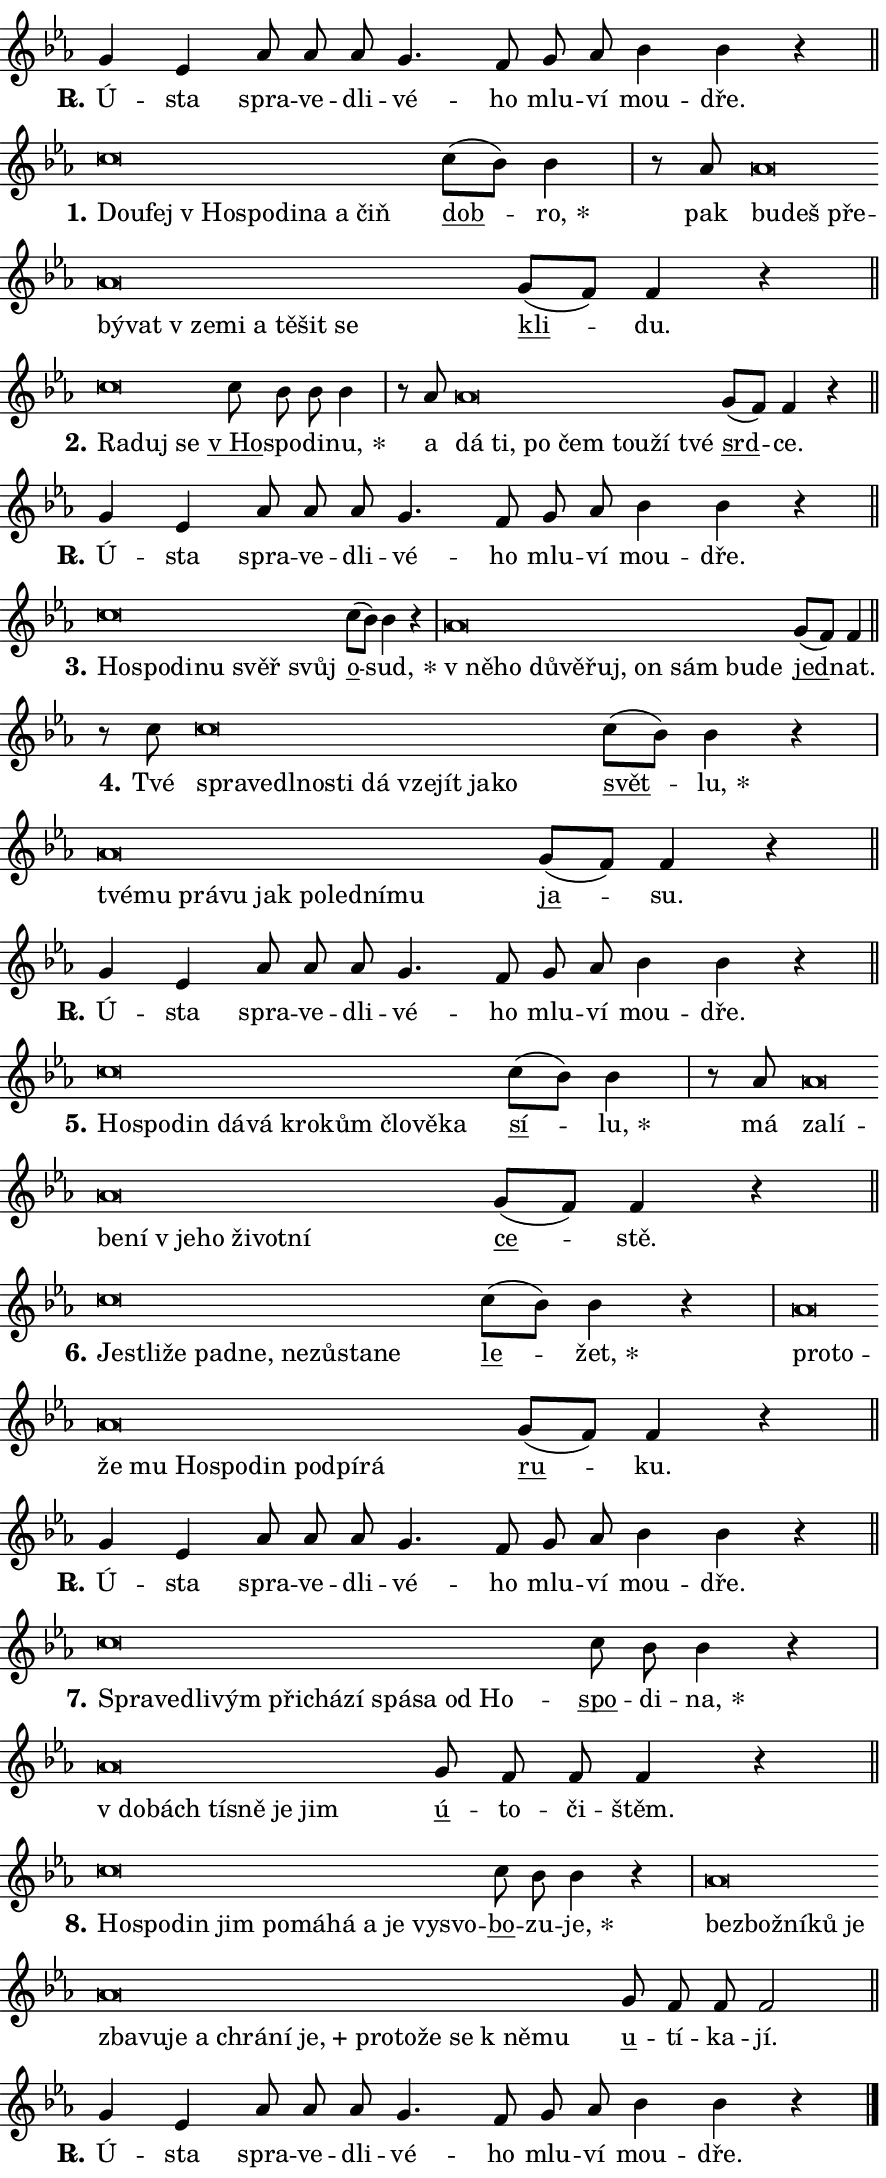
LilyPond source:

\version "2.24.0"
\header { tagline = "" }
\paper {
  indent = 0\cm
  top-margin = 0\cm
  right-margin = 0.13\cm % to fit lyric hyphens
  bottom-margin = 0\cm
  left-margin = 0\cm
  paper-width = 15\cm
  page-breaking = #ly:one-page-breaking
  system-system-spacing.basic-distance = #11
  score-system-spacing.basic-distance = #11
  ragged-last = ##f
}


%% Author: Thomas Morley
%% https://lists.gnu.org/archive/html/lilypond-user/2020-05/msg00002.html
#(define (line-position grob)
"Returns position of @var[grob} in current system:
   @code{'start}, if at first time-step
   @code{'end}, if at last time-step
   @code{'middle} otherwise
"
  (let* ((col (ly:item-get-column grob))
         (ln (ly:grob-object col 'left-neighbor))
         (rn (ly:grob-object col 'right-neighbor))
         (col-to-check-left (if (ly:grob? ln) ln col))
         (col-to-check-right (if (ly:grob? rn) rn col))
         (break-dir-left
           (and
             (ly:grob-property col-to-check-left 'non-musical #f)
             (ly:item-break-dir col-to-check-left)))
         (break-dir-right
           (and
             (ly:grob-property col-to-check-right 'non-musical #f)
             (ly:item-break-dir col-to-check-right))))
        (cond ((eqv? 1 break-dir-left) 'start)
              ((eqv? -1 break-dir-right) 'end)
              (else 'middle))))

#(define (tranparent-at-line-position vctor)
  (lambda (grob)
  "Relying on @code{line-position} select the relevant enry from @var{vctor}.
Used to determine transparency,"
    (case (line-position grob)
      ((end) (not (vector-ref vctor 0)))
      ((middle) (not (vector-ref vctor 1)))
      ((start) (not (vector-ref vctor 2))))))

noteHeadBreakVisibility =
#(define-music-function (break-visibility)(vector?)
"Makes @code{NoteHead}s transparent relying on @var{break-visibility}"
#{
  \override NoteHead.transparent =
    #(tranparent-at-line-position break-visibility)
#})

#(define delete-ledgers-for-transparent-note-heads
  (lambda (grob)
    "Reads whether a @code{NoteHead} is transparent.
If so this @code{NoteHead} is removed from @code{'note-heads} from
@var{grob}, which is supposed to be @code{LedgerLineSpanner}.
As a result ledgers are not printed for this @code{NoteHead}"
    (let* ((nhds-array (ly:grob-object grob 'note-heads))
           (nhds-list
             (if (ly:grob-array? nhds-array)
                 (ly:grob-array->list nhds-array)
                 '()))
           ;; Relies on the transparent-property being done before
           ;; Staff.LedgerLineSpanner.after-line-breaking is executed.
           ;; This is fragile ...
           (to-keep
             (remove
               (lambda (nhd)
                 (ly:grob-property nhd 'transparent #f))
               nhds-list)))
      ;; TODO find a better method to iterate over grob-arrays, similiar
      ;; to filter/remove etc for lists
      ;; For now rebuilt from scratch
      (set! (ly:grob-object grob 'note-heads)  '())
      (for-each
        (lambda (nhd)
          (ly:pointer-group-interface::add-grob grob 'note-heads nhd))
        to-keep))))

squashNotes = {
  \override NoteHead.X-extent = #'(-0.2 . 0.2)
  \override NoteHead.Y-extent = #'(-0.75 . 0)
  \override NoteHead.stencil =
    #(lambda (grob)
       (let ((pos (ly:grob-property grob 'staff-position)))
         (begin
           (if (< pos -7) (display "ERROR: Lower brevis then expected\n") (display ""))
           (if (<= pos -6) ly:text-interface::print ly:note-head::print))))
}
unSquashNotes = {
  \revert NoteHead.X-extent
  \revert NoteHead.Y-extent
  \revert NoteHead.stencil
}

hideNotes = \noteHeadBreakVisibility #begin-of-line-visible
unHideNotes = \noteHeadBreakVisibility #all-visible

% work-around for resetting accidentals
% https://lilypond.org/doc/v2.23/Documentation/notation/displaying-rhythms#unmetered-music
cadenzaMeasure = {
  \cadenzaOff
  \partial 1024 s1024
  \cadenzaOn
}

#(define-markup-command (accent layout props text) (markup?)
  "Underline accented syllable"
  (interpret-markup layout props
    #{\markup \override #'(offset . 4.3) \underline { #text }#}))

responsum = \markup \concat {
  "R" \hspace #-1.05 \path #0.1 #'((moveto 0 0.07) (lineto 0.9 0.8)) \hspace #0.05 "."
}

spaceSize = #0.6828661417322834 % exact space size for TeX Gyre Schola

\layout {
  \context {
    \Staff
    \remove "Time_signature_engraver"
    \override LedgerLineSpanner.after-line-breaking = #delete-ledgers-for-transparent-note-heads
  }
  \context {
    \Lyrics {
      \override LyricSpace.minimum-distance = \spaceSize
      \override LyricText.font-name = #"TeX Gyre Schola"
      \override LyricText.font-size = 1
      \override StanzaNumber.font-name = #"TeX Gyre Schola Bold"
      \override StanzaNumber.font-size = 1
    }
  }
  \context {
    \Score 
    \override NoteHead.text =
      #(lambda (grob) 
        (let ((pos (ly:grob-property grob 'staff-position)))
          #{\markup {
            \combine
              \halign #-0.55 \raise #(if (= pos -6) 0 0.5) \override #'(thickness . 2) \draw-line #'(3.2 . 0)
              \musicglyph "noteheads.sM1"
          }#}))
  }
}

% magnetic-lyrics.ily
%
%   written by
%     Jean Abou Samra <jean@abou-samra.fr>
%     Werner Lemberg <wl@gnu.org>
%
%   adapted by
%     Jiri Hon <jiri.hon@gmail.com>
%
% Version 2022-Apr-15

% https://www.mail-archive.com/lilypond-user@gnu.org/msg149350.html

#(define (Left_hyphen_pointer_engraver context)
   "Collect syllable-hyphen-syllable occurrences in lyrics and store
them in properties.  This engraver only looks to the left.  For
example, if the lyrics input is @code{foo -- bar}, it does the
following.

@itemize @bullet
@item
Set the @code{text} property of the @code{LyricHyphen} grob between
@q{foo} and @q{bar} to @code{foo}.

@item
Set the @code{left-hyphen} property of the @code{LyricText} grob with
text @q{foo} to the @code{LyricHyphen} grob between @q{foo} and
@q{bar}.
@end itemize

Use this auxiliary engraver in combination with the
@code{lyric-@/text::@/apply-@/magnetic-@/offset!} hook."
   (let ((hyphen #f)
         (text #f))
     (make-engraver
      (acknowledgers
       ((lyric-syllable-interface engraver grob source-engraver)
        (set! text grob)))
      (end-acknowledgers
       ((lyric-hyphen-interface engraver grob source-engraver)
        ;(when (not (grob::has-interface grob 'lyric-space-interface))
          (set! hyphen grob)));)
      ((stop-translation-timestep engraver)
       (when (and text hyphen)
         (ly:grob-set-object! text 'left-hyphen hyphen))
       (set! text #f)
       (set! hyphen #f)))))

#(define (lyric-text::apply-magnetic-offset! grob)
   "If the space between two syllables is less than the value in
property @code{LyricText@/.details@/.squash-threshold}, move the right
syllable to the left so that it gets concatenated with the left
syllable.

Use this function as a hook for
@code{LyricText@/.after-@/line-@/breaking} if the
@code{Left_@/hyphen_@/pointer_@/engraver} is active."
   (let ((hyphen (ly:grob-object grob 'left-hyphen #f)))
     (when hyphen
       (let ((left-text (ly:spanner-bound hyphen LEFT)))
         (when (grob::has-interface left-text 'lyric-syllable-interface)
           (let* ((common (ly:grob-common-refpoint grob left-text X))
                  (this-x-ext (ly:grob-extent grob common X))
                  (left-x-ext
                   (begin
                     ;; Trigger magnetism for left-text.
                     (ly:grob-property left-text 'after-line-breaking)
                     (ly:grob-extent left-text common X)))
                  ;; `delta` is the gap width between two syllables.
                  (delta (- (interval-start this-x-ext)
                            (interval-end left-x-ext)))
                  (details (ly:grob-property grob 'details))
                  (threshold (assoc-get 'squash-threshold details 0.2)))
             (when (< delta threshold)
               (let* (;; We have to manipulate the input text so that
                      ;; ligatures crossing syllable boundaries are not
                      ;; disabled.  For languages based on the Latin
                      ;; script this is essentially a beautification.
                      ;; However, for non-Western scripts it can be a
                      ;; necessity.
                      (lt (ly:grob-property left-text 'text))
                      (rt (ly:grob-property grob 'text))
                      (is-space (grob::has-interface hyphen 'lyric-space-interface))
                      (space (if is-space " " ""))
                      (extra-delta (if is-space spaceSize 0))
                      ;; Append new syllable.
                      (ltrt-space (if (and (string? lt) (string? rt))
                                (string-append lt space rt)
                                (make-concat-markup (list lt space rt))))
                      ;; Right-align `ltrt` to the right side.
                      (ltrt-space-markup (grob-interpret-markup
                               grob
                               (make-translate-markup
                                (cons (interval-length this-x-ext) 0)
                                (make-right-align-markup ltrt-space)))))
                 (begin
                   ;; Don't print `left-text`.
                   (ly:grob-set-property! left-text 'stencil #f)
                   ;; Set text and stencil (which holds all collected
                   ;; syllables so far) and shift it to the left.
                   (ly:grob-set-property! grob 'text ltrt-space)
                   (ly:grob-set-property! grob 'stencil ltrt-space-markup)
                   (ly:grob-translate-axis! grob (- (- delta extra-delta)) X))))))))))


#(define (lyric-hyphen::displace-bounds-first grob)
   ;; Make very sure this callback isn't triggered too early.
   (let ((left (ly:spanner-bound grob LEFT))
         (right (ly:spanner-bound grob RIGHT)))
     (ly:grob-property left 'after-line-breaking)
     (ly:grob-property right 'after-line-breaking)
     (ly:lyric-hyphen::print grob)))

squashThreshold = #0.4

\layout {
  \context {
    \Lyrics
    \consists #Left_hyphen_pointer_engraver
    \override LyricText.after-line-breaking =
      #lyric-text::apply-magnetic-offset!
    \override LyricHyphen.stencil = #lyric-hyphen::displace-bounds-first
    \override LyricText.details.squash-threshold = \squashThreshold
    \override LyricHyphen.minimum-distance = 0
    \override LyricHyphen.minimum-length = \squashThreshold
  }
}

squashText = \override LyricText.details.squash-threshold = 9999
unSquashText = \override LyricText.details.squash-threshold = \squashThreshold

leftText = \override LyricText.self-alignment-X = #LEFT
unLeftText = \revert LyricText.self-alignment-X

starOffset = #(lambda (grob) 
                (let ((x_offset (ly:self-alignment-interface::aligned-on-x-parent grob)))
                  (if (= x_offset 0) 0 (+ x_offset 1.2))))

star = #(define-music-function (syllable)(string?)
"Append star separator at the end of a syllable"
#{
  \once \override LyricText.X-offset = #starOffset
  \lyricmode { \markup {
    #syllable
    \override #'((font-name . "TeX Gyre Schola Bold")) \hspace #0.2 \lower #0.65 \larger "*"
  } }
#})

starAccent = #(define-music-function (syllable)(string?)
"Append star separator at the end of a syllable and make accent"
#{
  \once \override LyricText.X-offset = #starOffset
  \lyricmode { \markup {
    \accent #syllable
    \override #'((font-name . "TeX Gyre Schola Bold")) \hspace #0.2 \lower #0.65 \larger "*"
  } }
#})

breath = #(define-music-function (syllable)(string?)
"Append breathing indicator at the end of a syllable"
#{
  \lyricmode { \markup { #syllable "+" } }
#})

optionalBreath = #(define-music-function (syllable)(string?)
"Append optional breathing indicator at the end of a syllable"
#{
  \lyricmode { \markup { #syllable "(+)" } }
#})


\score {
    <<
        \new Voice = "melody" { \cadenzaOn \key es \major \relative { g'4 es as8 as as \bar "" g4. f8 \bar "" g as bes4 bes r \cadenzaMeasure \bar "||" \break } }
        \new Lyrics \lyricsto "melody" { \lyricmode { \set stanza = \responsum
Ú -- sta spra -- ve -- dli -- vé -- ho mlu -- ví mou -- dře. } }
    >>
    \layout {}
}

\score {
    <<
        \new Voice = "melody" { \cadenzaOn \key es \major \relative { \squashNotes c''\breve*1/16 \hideNotes \breve*1/16 \bar "" \breve*1/16 \bar "" \breve*1/16 \bar "" \breve*1/16 \bar "" \breve*1/16 \bar "" \breve*1/16 \breve*1/16 \bar "" \unHideNotes \unSquashNotes \bar "" c8[( bes)] bes4 \cadenzaMeasure \bar "|" r8 as8 \squashNotes as\breve*1/16 \hideNotes \breve*1/16 \bar "" \breve*1/16 \bar "" \breve*1/16 \bar "" \breve*1/16 \bar "" \breve*1/16 \bar "" \breve*1/16 \bar "" \breve*1/16 \bar "" \breve*1/16 \bar "" \breve*1/16 \breve*1/16 \bar "" \unHideNotes \unSquashNotes \bar "" g8[( f)] f4 r \cadenzaMeasure \bar "||" \break } }
        \new Lyrics \lyricsto "melody" { \lyricmode { \set stanza = "1."
\leftText Dou -- \squashText fej "v Ho" -- spo -- di -- na a čiň \unLeftText \unSquashText \markup \accent dob -- \star ro, pak \leftText bu -- \squashText deš pře -- bý -- vat "v ze" -- mi a tě -- šit se \unLeftText \unSquashText \markup \accent kli -- du. } }
    >>
    \layout {}
}

\score {
    <<
        \new Voice = "melody" { \cadenzaOn \key es \major \relative { \squashNotes c''\breve*1/16 \hideNotes \breve*1/16 \breve*1/16 \bar "" \unHideNotes \unSquashNotes \bar "" c8 bes bes bes4 \cadenzaMeasure \bar "|" r8 as8 \squashNotes as\breve*1/16 \hideNotes \breve*1/16 \bar "" \breve*1/16 \bar "" \breve*1/16 \bar "" \breve*1/16 \bar "" \breve*1/16 \breve*1/16 \bar "" \unHideNotes \unSquashNotes \bar "" g8[( f)] f4 r \cadenzaMeasure \bar "||" \break } }
        \new Lyrics \lyricsto "melody" { \lyricmode { \set stanza = "2."
\leftText Ra -- \squashText duj se \unLeftText \unSquashText \markup \accent "v Ho" -- spo -- di -- \star nu, a \leftText dá \squashText ti, po čem tou -- ží tvé \unLeftText \unSquashText \markup \accent srd -- ce. } }
    >>
    \layout {}
}

\score {
    <<
        \new Voice = "melody" { \cadenzaOn \key es \major \relative { g'4 es as8 as as \bar "" g4. f8 \bar "" g as bes4 bes r \cadenzaMeasure \bar "||" \break } }
        \new Lyrics \lyricsto "melody" { \lyricmode { \set stanza = \responsum
Ú -- sta spra -- ve -- dli -- vé -- ho mlu -- ví mou -- dře. } }
    >>
    \layout {}
}

\score {
    <<
        \new Voice = "melody" { \cadenzaOn \key es \major \relative { \squashNotes c''\breve*1/16 \hideNotes \breve*1/16 \bar "" \breve*1/16 \bar "" \breve*1/16 \bar "" \breve*1/16 \breve*1/16 \bar "" \unHideNotes \unSquashNotes \bar "" c8[( bes)] bes4 r \cadenzaMeasure \bar "|" \squashNotes as\breve*1/16 \hideNotes \breve*1/16 \bar "" \breve*1/16 \bar "" \breve*1/16 \bar "" \breve*1/16 \bar "" \breve*1/16 \bar "" \breve*1/16 \bar "" \breve*1/16 \breve*1/16 \bar "" \unHideNotes \unSquashNotes \bar "" g8[( f)] f4 \cadenzaMeasure \bar "||" \break } }
        \new Lyrics \lyricsto "melody" { \lyricmode { \set stanza = "3."
\leftText Ho -- \squashText spo -- di -- nu svěř svůj \unLeftText \unSquashText \markup \accent o -- \star sud, \leftText "v ně" -- \squashText ho dů -- vě -- řuj, on sám bu -- de \unLeftText \unSquashText \markup \accent jed -- nat. } }
    >>
    \layout {}
}

\score {
    <<
        \new Voice = "melody" { \cadenzaOn \key es \major \relative { r8 c''8 \squashNotes c\breve*1/16 \hideNotes \breve*1/16 \bar "" \breve*1/16 \bar "" \breve*1/16 \bar "" \breve*1/16 \bar "" \breve*1/16 \bar "" \breve*1/16 \bar "" \breve*1/16 \bar "" \breve*1/16 \breve*1/16 \bar "" \unHideNotes \unSquashNotes \bar "" c8[( bes)] bes4 r \cadenzaMeasure \bar "|" \squashNotes as\breve*1/16 \hideNotes \breve*1/16 \bar "" \breve*1/16 \bar "" \breve*1/16 \bar "" \breve*1/16 \bar "" \breve*1/16 \bar "" \breve*1/16 \bar "" \breve*1/16 \breve*1/16 \bar "" \unHideNotes \unSquashNotes \bar "" g8[( f)] f4 r \cadenzaMeasure \bar "||" \break } }
        \new Lyrics \lyricsto "melody" { \lyricmode { \set stanza = "4."
Tvé \leftText spra -- \squashText ve -- dl -- no -- sti dá vze -- jít ja -- ko \unLeftText \unSquashText \markup \accent svět -- \star lu, \leftText tvé -- \squashText mu prá -- vu jak po -- led -- ní -- mu \unLeftText \unSquashText \markup \accent ja -- su. } }
    >>
    \layout {}
}

\score {
    <<
        \new Voice = "melody" { \cadenzaOn \key es \major \relative { g'4 es as8 as as \bar "" g4. f8 \bar "" g as bes4 bes r \cadenzaMeasure \bar "||" \break } }
        \new Lyrics \lyricsto "melody" { \lyricmode { \set stanza = \responsum
Ú -- sta spra -- ve -- dli -- vé -- ho mlu -- ví mou -- dře. } }
    >>
    \layout {}
}

\score {
    <<
        \new Voice = "melody" { \cadenzaOn \key es \major \relative { \squashNotes c''\breve*1/16 \hideNotes \breve*1/16 \bar "" \breve*1/16 \bar "" \breve*1/16 \bar "" \breve*1/16 \bar "" \breve*1/16 \bar "" \breve*1/16 \bar "" \breve*1/16 \bar "" \breve*1/16 \breve*1/16 \bar "" \unHideNotes \unSquashNotes \bar "" c8[( bes)] bes4 \cadenzaMeasure \bar "|" r8 as8 \squashNotes as\breve*1/16 \hideNotes \breve*1/16 \bar "" \breve*1/16 \bar "" \breve*1/16 \bar "" \breve*1/16 \bar "" \breve*1/16 \bar "" \breve*1/16 \bar "" \breve*1/16 \breve*1/16 \bar "" \unHideNotes \unSquashNotes \bar "" g8[( f)] f4 r \cadenzaMeasure \bar "||" \break } }
        \new Lyrics \lyricsto "melody" { \lyricmode { \set stanza = "5."
\leftText Ho -- \squashText spo -- din dá -- vá kro -- kům člo -- vě -- ka \unLeftText \unSquashText \markup \accent sí -- \star lu, má \leftText za -- \squashText lí -- be -- ní "v je" -- ho ži -- vot -- ní \unLeftText \unSquashText \markup \accent ce -- stě. } }
    >>
    \layout {}
}

\score {
    <<
        \new Voice = "melody" { \cadenzaOn \key es \major \relative { \squashNotes c''\breve*1/16 \hideNotes \breve*1/16 \bar "" \breve*1/16 \bar "" \breve*1/16 \bar "" \breve*1/16 \bar "" \breve*1/16 \bar "" \breve*1/16 \bar "" \breve*1/16 \breve*1/16 \bar "" \unHideNotes \unSquashNotes \bar "" c8[( bes)] bes4 r \cadenzaMeasure \bar "|" \squashNotes as\breve*1/16 \hideNotes \breve*1/16 \bar "" \breve*1/16 \bar "" \breve*1/16 \bar "" \breve*1/16 \bar "" \breve*1/16 \bar "" \breve*1/16 \bar "" \breve*1/16 \bar "" \breve*1/16 \breve*1/16 \bar "" \unHideNotes \unSquashNotes \bar "" g8[( f)] f4 r \cadenzaMeasure \bar "||" \break } }
        \new Lyrics \lyricsto "melody" { \lyricmode { \set stanza = "6."
\leftText Je -- \squashText stli -- že pad -- ne, ne -- zů -- sta -- ne \unLeftText \unSquashText \markup \accent le -- \star žet, \leftText pro -- \squashText to -- že mu Ho -- spo -- din pod -- pí -- rá \unLeftText \unSquashText \markup \accent ru -- ku. } }
    >>
    \layout {}
}

\score {
    <<
        \new Voice = "melody" { \cadenzaOn \key es \major \relative { g'4 es as8 as as \bar "" g4. f8 \bar "" g as bes4 bes r \cadenzaMeasure \bar "||" \break } }
        \new Lyrics \lyricsto "melody" { \lyricmode { \set stanza = \responsum
Ú -- sta spra -- ve -- dli -- vé -- ho mlu -- ví mou -- dře. } }
    >>
    \layout {}
}

\score {
    <<
        \new Voice = "melody" { \cadenzaOn \key es \major \relative { \squashNotes c''\breve*1/16 \hideNotes \breve*1/16 \bar "" \breve*1/16 \bar "" \breve*1/16 \bar "" \breve*1/16 \bar "" \breve*1/16 \bar "" \breve*1/16 \bar "" \breve*1/16 \bar "" \breve*1/16 \bar "" \breve*1/16 \breve*1/16 \bar "" \unHideNotes \unSquashNotes \bar "" c8 bes bes4 r \cadenzaMeasure \bar "|" \squashNotes as\breve*1/16 \hideNotes \breve*1/16 \bar "" \breve*1/16 \bar "" \breve*1/16 \bar "" \breve*1/16 \breve*1/16 \bar "" \unHideNotes \unSquashNotes \bar "" g8 f f f4 r \cadenzaMeasure \bar "||" \break } }
        \new Lyrics \lyricsto "melody" { \lyricmode { \set stanza = "7."
\leftText Spra -- \squashText ve -- dli -- vým při -- chá -- zí spá -- sa od Ho -- \unLeftText \unSquashText \markup \accent spo -- di -- \star na, \leftText "v do" -- \squashText bách tí -- sně je jim \unLeftText \unSquashText \markup \accent ú -- to -- či -- štěm. } }
    >>
    \layout {}
}

\score {
    <<
        \new Voice = "melody" { \cadenzaOn \key es \major \relative { \squashNotes c''\breve*1/16 \hideNotes \breve*1/16 \bar "" \breve*1/16 \bar "" \breve*1/16 \bar "" \breve*1/16 \bar "" \breve*1/16 \bar "" \breve*1/16 \bar "" \breve*1/16 \bar "" \breve*1/16 \bar "" \breve*1/16 \breve*1/16 \bar "" \unHideNotes \unSquashNotes \bar "" c8 bes bes4 r \cadenzaMeasure \bar "|" \squashNotes as\breve*1/16 \hideNotes \breve*1/16 \bar "" \breve*1/16 \bar "" \breve*1/16 \bar "" \breve*1/16 \bar "" \breve*1/16 \bar "" \breve*1/16 \bar "" \breve*1/16 \bar "" \breve*1/16 \bar "" \breve*1/16 \bar "" \breve*1/16 \bar "" \breve*1/16 \bar "" \breve*1/16 \bar "" \breve*1/16 \bar "" \breve*1/16 \bar "" \breve*1/16 \bar "" \breve*1/16 \breve*1/16 \bar "" \unHideNotes \unSquashNotes \bar "" g8 f f f2 \cadenzaMeasure \bar "||" \break } }
        \new Lyrics \lyricsto "melody" { \lyricmode { \set stanza = "8."
\leftText Ho -- \squashText spo -- din jim po -- má -- há a je vy -- svo -- \unLeftText \unSquashText \markup \accent bo -- zu -- \star je, \leftText bez -- \squashText bož -- ní -- ků je zba -- vu -- je a chrá -- ní \breath "je," pro -- to -- že se "k ně" -- mu \unLeftText \unSquashText \markup \accent u -- tí -- ka -- jí. } }
    >>
    \layout {}
}

\score {
    <<
        \new Voice = "melody" { \cadenzaOn \key es \major \relative { g'4 es as8 as as \bar "" g4. f8 \bar "" g as bes4 bes r \cadenzaMeasure \bar "||" \break } \bar "|." }
        \new Lyrics \lyricsto "melody" { \lyricmode { \set stanza = \responsum
Ú -- sta spra -- ve -- dli -- vé -- ho mlu -- ví mou -- dře. } }
    >>
    \layout {}
}
